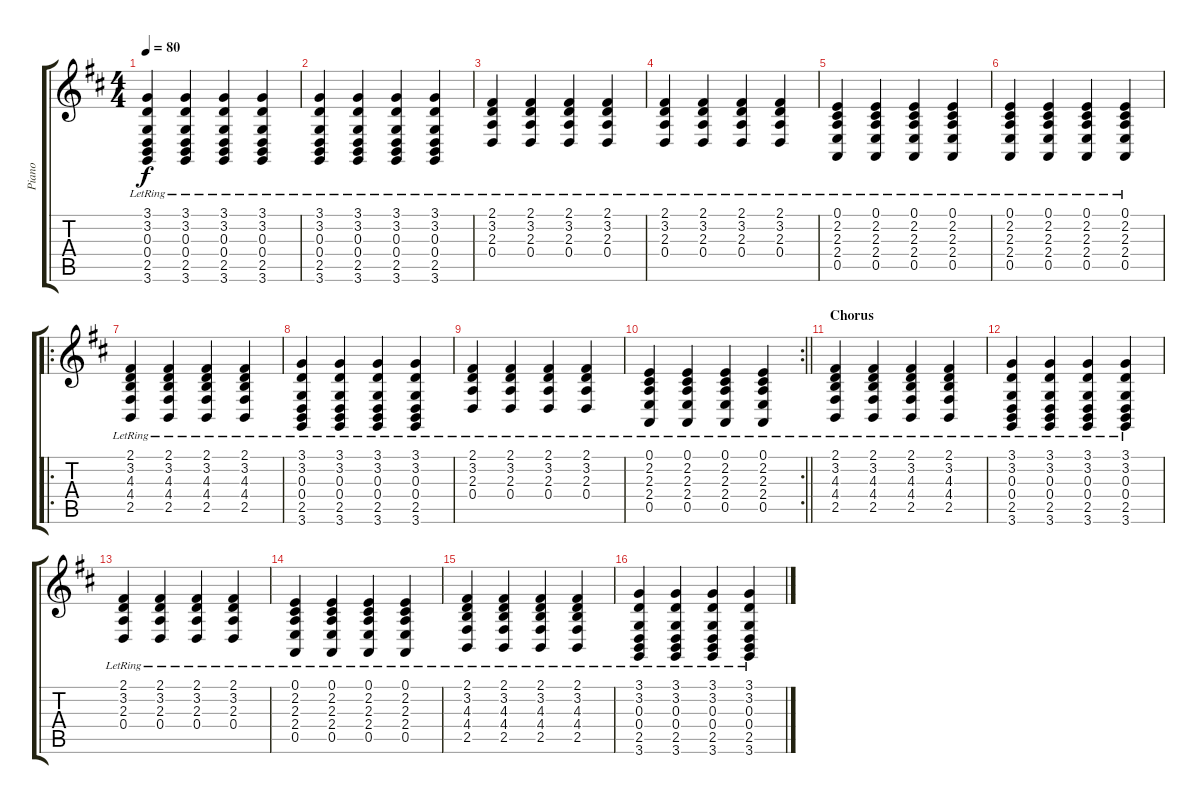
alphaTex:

\track ("Piano" "Piano") {instrument acousticgrandpiano}
\staff {score tabs}
\tuning (E4 B3 G3 D3 A2 E2) {hide}
\ts (4 4)
\tempo 80
\clef g2
\ks d
(3.1{lr} 3.2{lr} 0.3{lr} 0.4{lr} 2.5{lr} 3.6{lr}).4{dy f} (3.1{lr} 3.2{lr} 0.3{lr} 0.4{lr} 2.5{lr} 3.6{lr}).4 (3.1{lr} 3.2{lr} 0.3{lr} 0.4{lr} 2.5{lr} 3.6{lr}).4 (3.1{lr} 3.2{lr} 0.3{lr} 0.4{lr} 2.5{lr} 3.6{lr}).4 |
(3.1{lr} 3.2{lr} 0.3{lr} 0.4{lr} 2.5{lr} 3.6{lr}).4 (3.1{lr} 3.2{lr} 0.3{lr} 0.4{lr} 2.5{lr} 3.6{lr}).4 (3.1{lr} 3.2{lr} 0.3{lr} 0.4{lr} 2.5{lr} 3.6{lr}).4 (3.1{lr} 3.2{lr} 0.3{lr} 0.4{lr} 2.5{lr} 3.6{lr}).4 |
(2.1{lr} 3.2{lr} 2.3{lr} 0.4{lr}).4 (2.1{lr} 3.2{lr} 2.3{lr} 0.4{lr}).4 (2.1{lr} 3.2{lr} 2.3{lr} 0.4{lr}).4 (2.1{lr} 3.2{lr} 2.3{lr} 0.4{lr}).4 |
(2.1{lr} 3.2{lr} 2.3{lr} 0.4{lr}).4 (2.1{lr} 3.2{lr} 2.3{lr} 0.4{lr}).4 (2.1{lr} 3.2{lr} 2.3{lr} 0.4{lr}).4 (2.1{lr} 3.2{lr} 2.3{lr} 0.4{lr}).4 |
(0.1{lr} 2.2{lr} 2.3{lr} 2.4{lr} 0.5{lr}).4 (0.1{lr} 2.2{lr} 2.3{lr} 2.4{lr} 0.5{lr}).4 (0.1{lr} 2.2{lr} 2.3{lr} 2.4{lr} 0.5{lr}).4 (0.1{lr} 2.2{lr} 2.3{lr} 2.4{lr} 0.5{lr}).4 |
(0.1{lr} 2.2{lr} 2.3{lr} 2.4{lr} 0.5{lr}).4 (0.1{lr} 2.2{lr} 2.3{lr} 2.4{lr} 0.5{lr}).4 (0.1{lr} 2.2{lr} 2.3{lr} 2.4{lr} 0.5{lr}).4 (0.1{lr} 2.2{lr} 2.3{lr} 2.4{lr} 0.5{lr}).4 |
\ro
(2.1{lr} 3.2{lr} 4.3{lr} 4.4{lr} 2.5{lr}).4 (2.1{lr} 3.2{lr} 4.3{lr} 4.4{lr} 2.5{lr}).4 (2.1{lr} 3.2{lr} 4.3{lr} 4.4{lr} 2.5{lr}).4 (2.1{lr} 3.2{lr} 4.3{lr} 4.4{lr} 2.5{lr}).4 |
(3.1{lr} 3.2{lr} 0.3{lr} 0.4{lr} 2.5{lr} 3.6{lr}).4 (3.1{lr} 3.2{lr} 0.3{lr} 0.4{lr} 2.5{lr} 3.6{lr}).4 (3.1{lr} 3.2{lr} 0.3{lr} 0.4{lr} 2.5{lr} 3.6{lr}).4 (3.1{lr} 3.2{lr} 0.3{lr} 0.4{lr} 2.5{lr} 3.6{lr}).4 |
(2.1{lr} 3.2{lr} 2.3{lr} 0.4{lr}).4 (2.1{lr} 3.2{lr} 2.3{lr} 0.4{lr}).4 (2.1{lr} 3.2{lr} 2.3{lr} 0.4{lr}).4 (2.1{lr} 3.2{lr} 2.3{lr} 0.4{lr}).4 |
\rc 2
\barLineRight lightlight
(0.1{lr} 2.2{lr} 2.3{lr} 2.4{lr} 0.5{lr}).4 (0.1{lr} 2.2{lr} 2.3{lr} 2.4{lr} 0.5{lr}).4 (0.1{lr} 2.2{lr} 2.3{lr} 2.4{lr} 0.5{lr}).4 (0.1{lr} 2.2{lr} 2.3{lr} 2.4{lr} 0.5{lr}).4 |
\section ("" "Chorus")
(2.1{lr} 3.2{lr} 4.3{lr} 4.4{lr} 2.5{lr}).4 (2.1{lr} 3.2{lr} 4.3{lr} 4.4{lr} 2.5{lr}).4 (2.1{lr} 3.2{lr} 4.3{lr} 4.4{lr} 2.5{lr}).4 (2.1{lr} 3.2{lr} 4.3{lr} 4.4{lr} 2.5{lr}).4 |
(3.1{lr} 3.2{lr} 0.3{lr} 0.4{lr} 2.5{lr} 3.6{lr}).4 (3.1{lr} 3.2{lr} 0.3{lr} 0.4{lr} 2.5{lr} 3.6{lr}).4 (3.1{lr} 3.2{lr} 0.3{lr} 0.4{lr} 2.5{lr} 3.6{lr}).4 (3.1{lr} 3.2{lr} 0.3{lr} 0.4{lr} 2.5{lr} 3.6{lr}).4 |
(2.1{lr} 3.2{lr} 2.3{lr} 0.4{lr}).4 (2.1{lr} 3.2{lr} 2.3{lr} 0.4{lr}).4 (2.1{lr} 3.2{lr} 2.3{lr} 0.4{lr}).4 (2.1{lr} 3.2{lr} 2.3{lr} 0.4{lr}).4 |
(0.1{lr} 2.2{lr} 2.3{lr} 2.4{lr} 0.5{lr}).4 (0.1{lr} 2.2{lr} 2.3{lr} 2.4{lr} 0.5{lr}).4 (0.1{lr} 2.2{lr} 2.3{lr} 2.4{lr} 0.5{lr}).4 (0.1{lr} 2.2{lr} 2.3{lr} 2.4{lr} 0.5{lr}).4 |
(2.1{lr} 3.2{lr} 4.3{lr} 4.4{lr} 2.5{lr}).4 (2.1{lr} 3.2{lr} 4.3{lr} 4.4{lr} 2.5{lr}).4 (2.1{lr} 3.2{lr} 4.3{lr} 4.4{lr} 2.5{lr}).4 (2.1{lr} 3.2{lr} 4.3{lr} 4.4{lr} 2.5{lr}).4 |
(3.1{lr} 3.2{lr} 0.3{lr} 0.4{lr} 2.5{lr} 3.6{lr}).4 (3.1{lr} 3.2{lr} 0.3{lr} 0.4{lr} 2.5{lr} 3.6{lr}).4 (3.1{lr} 3.2{lr} 0.3{lr} 0.4{lr} 2.5{lr} 3.6{lr}).4 (3.1{lr} 3.2{lr} 0.3{lr} 0.4{lr} 2.5{lr} 3.6{lr}).4
